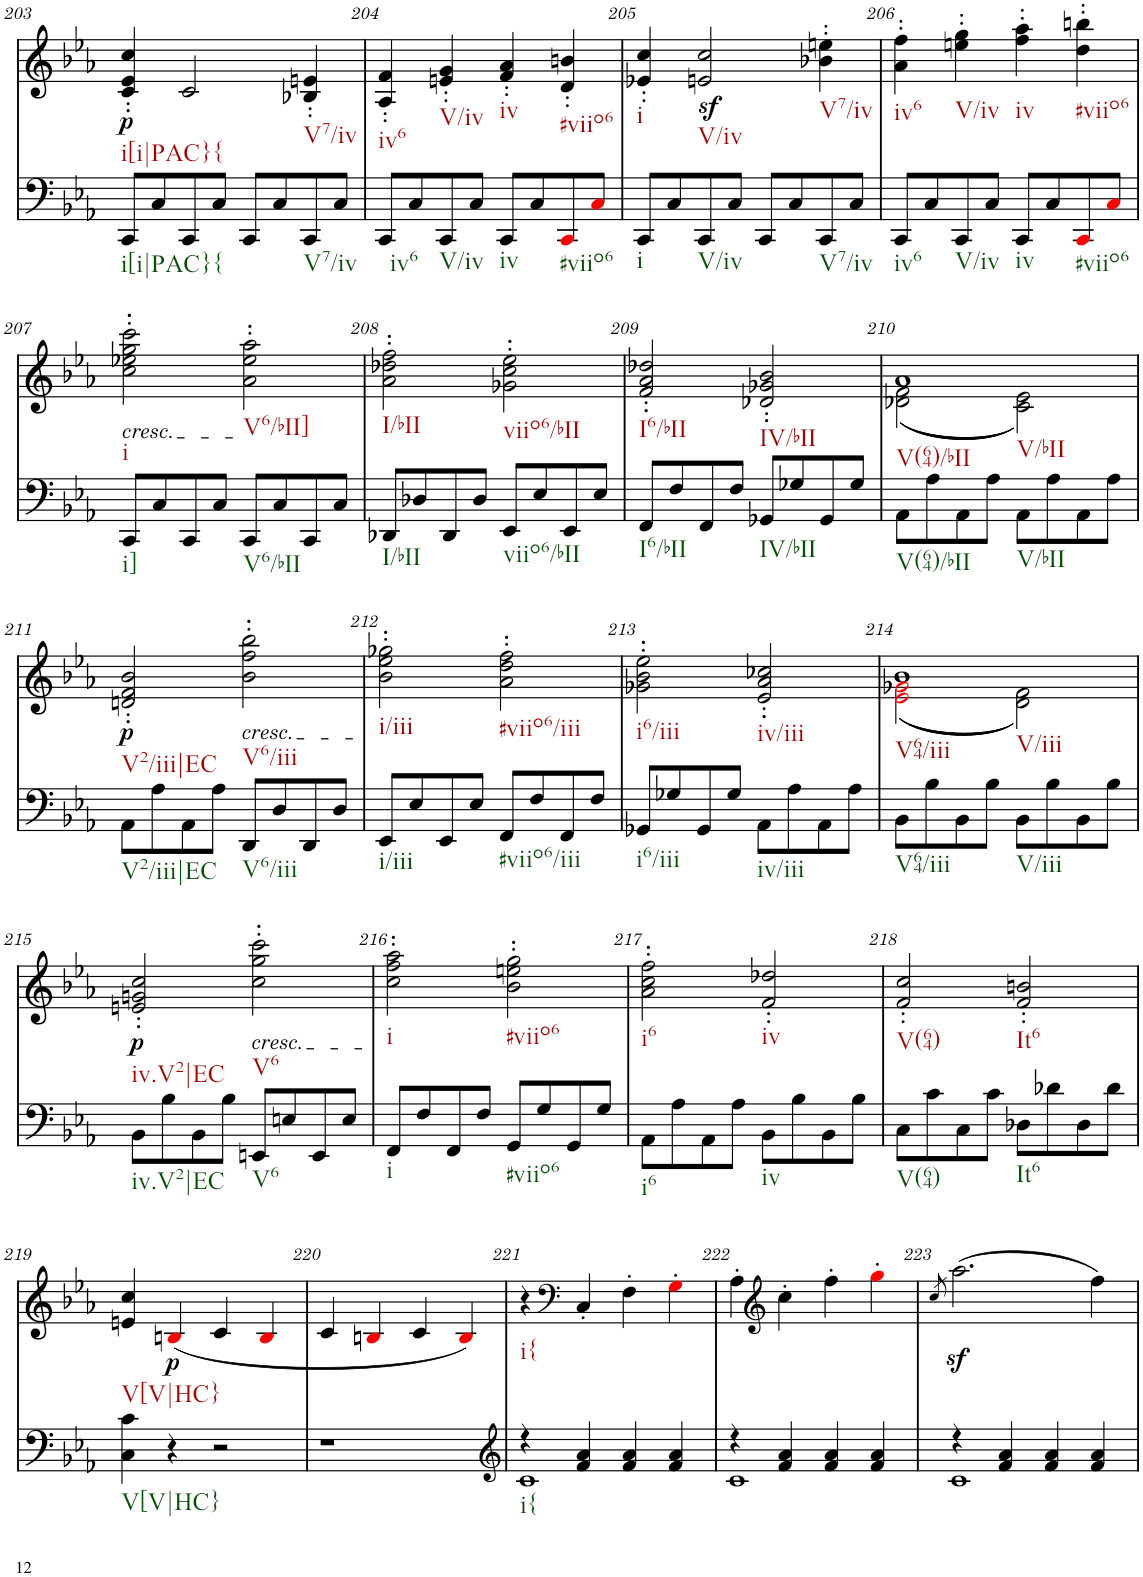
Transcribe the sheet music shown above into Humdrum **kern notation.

**kern	**kern	**text	**dynam
*part2	*part1	*part1	*part1
*staff2	*staff1	*staff1	*staff1
*I"piano	*I"piano	*	*
*I'Pno	*I'Pno	*	*
!!LO:PB:g=z
*clefF4	*clefG2	*	*
*k[b-e-a-]	*k[b-e-a-]	*	*
*M2/2	*M2/2	*	*
*met(c|)	*met(c|)	*	*
=203	=203	=203	=203
!	!	!LO:LY:b	!LO:DY:b
8CC/L	4c/' 4e-/' 4cc/'	p	p
8C/	.	.	.
8CC/	2c/	.	.
8C/J	.	.	.
8CC/L	.	.	.
8C/	.	.	.
8CC/	4B-X/' 4en/'	.	.
8C/J	.	.	.
=204	=204	=204	=204
8CC/L	4A-/' 4f/'	.	.
8C/	.	.	.
8CC/	4en/' 4g/'	.	.
8C/J	.	.	.
8CC/L	4f/' 4a-/'	.	.
8C/	.	.	.
8CCi/	4d/' 4bn/'	.	.
8Ci/J	.	.	.
=205	=205	=205	=205
8CC/L	4e-X/' 4cc/'	.	.
8C/	.	.	.
8CC/	2en/z< 2cc/z<	.	.
8C/J	.	.	.
8CC/L	.	.	.
8C/	.	.	.
8CC/	4b-X\' 4een\'	.	.
8C/J	.	.	.
=206	=206	=206	=206
8CC/L	4a-\' 4ff\'	.	.
8C/	.	.	.
8CC/	4een\' 4gg\'	.	.
8C/J	.	.	.
8CC/L	4ff\' 4aa-\'	.	.
8C/	.	.	.
8CCi/	4dd\' 4bbn\'	.	.
8Ci/J	.	.	.
!!LO:LB:g=z
=207	=207	=207	=207
!	!LO:TX:b:i:t=cresc.	!	!
8CC/L	2cc\' 2ee-X\' 2gg\' 2ccc\'	.	.
8C/	.	.	.
8CC/	.	.	.
8C/J	.	.	.
8CC/L	2a-\' 2ee-\' 2aa-\'	.	.
8C/	.	.	.
8CC/	.	.	.
8C/J	.	.	.
=208	=208	=208	=208
8DD-X/L	2a-\' 2dd-X\' 2ff\'	.	.
8D-X/	.	.	.
8DD-/	.	.	.
8D-/J	.	.	.
8EE-/L	2g-X\' 2cc\' 2ee-\'	.	.
8E-/	.	.	.
8EE-/	.	.	.
8E-/J	.	.	.
=209	=209	=209	=209
8FF/L	2f/' 2a-/' 2dd-X/'	.	.
8F/	.	.	.
8FF/	.	.	.
8F/J	.	.	.
8GG-X/L	2d-X/' 2g-X/' 2b-/'	.	.
8G-X/	.	.	.
8GG-/	.	.	.
8G-/J	.	.	.
=210	=210	=210	=210
*	*^	*	*
8AA-\L	1a-	(<(2d-X\ 2f\	.	.
8A-\	.	.	.	.
8AA-\	.	.	.	.
8A-\J	.	.	.	.
8AA-\L	.	2c\ 2e-\))	.	.
8A-\	.	.	.	.
8AA-\	.	.	.	.
8A-\J	.	.	.	.
*	*v	*v	*	*
!!LO:LB:g=z
=211	=211	=211	=211
!	!	!LO:LY:b	!LO:DY:b
8AA-\L	2dn/' 2f/' 2b-/'	p	p
8A-\	.	.	.
8AA-\	.	.	.
8A-\J	.	.	.
!	!LO:TX:b:i:t=cresc.	!	!
!	!	!LO:LY:b	!
8DD/L	2b-\' 2ff\' 2bb-\'	<	.
8D/	.	.	.
8DD/	.	.	.
8D/J	.	.	.
=212	=212	=212	=212
8EE-/L	2b-\' 2ee-\' 2gg-X\'	.	.
8E-/	.	.	.
8EE-/	.	.	.
8E-/J	.	.	.
8FF/L	2a-\' 2dd\' 2ff\'	.	.
8F/	.	.	.
8FF/	.	.	.
8F/J	.	.	.
=213	=213	=213	=213
8GG-X/L	2g-X\' 2b-\' 2ee-\'	.	.
8G-X/	.	.	.
8GG-/	.	.	.
8G-/J	.	.	.
8AA-\L	2e-/' 2a-/' 2cc-X/'	.	.
8A-\	.	.	.
8AA-\	.	.	.
8A-\J	.	.	.
=214	=214	=214	=214
*	*^	*	*
8BB-\L	1b-	((2e-i\ 2g-Xi\	.	.
8B-\	.	.	.	.
8BB-\	.	.	.	.
8B-\J	.	.	.	.
8BB-\L	.	2d\ 2f\))	.	.
8B-\	.	.	.	.
8BB-\	.	.	.	.
8B-\J	.	.	.	.
*	*v	*v	*	*
!!LO:LB:g=z
=215	=215	=215	=215
!	!	!LO:LY:b	!LO:DY:b
8BB-\L	2en/' 2gn/' 2cc/'	p	p
8B-\	.	.	.
8BB-\	.	.	.
8B-\J	.	.	.
!	!LO:TX:b:i:t=cresc.	!	!
8EEn/L	2cc\' 2gg\' 2ccc\'	.	.
8En/	.	.	.
8EE/	.	.	.
8E/J	.	.	.
=216	=216	=216	=216
8FF/L	2cc\' 2ff\' 2aa-\'	.	.
8F/	.	.	.
8FF/	.	.	.
8F/J	.	.	.
8GG/L	2b-\' 2een\' 2gg\'	.	.
8G/	.	.	.
8GG/	.	.	.
8G/J	.	.	.
=217	=217	=217	=217
8AA-\L	2a-\' 2cc\' 2ff\'	.	.
8A-\	.	.	.
8AA-\	.	.	.
8A-\J	.	.	.
8BB-\L	2f/' 2dd-X/'	.	.
8B-\	.	.	.
8BB-\	.	.	.
8B-\J	.	.	.
=218	=218	=218	=218
8C\L	2f/' 2cc/'	.	.
8c\	.	.	.
8C\	.	.	.
8c\J	.	.	.
8D-X\L	2f/' 2bn/'	.	.
8d-X\	.	.	.
8D-\	.	.	.
8d-\J	.	.	.
!!LO:LB:g=z
=219	=219	=219	=219
4C\ 4c\	4en/ 4cc/	.	.
!	!	!LO:LY:b	!LO:DY:b
4r	(4Bni/	p	p
2r	4c/	.	.
.	4Bi/	.	.
=220	=220	=220	=220
1r	4c/	.	.
.	4Bni/	.	.
.	4c/	.	.
.	4Bi/)	.	.
=221	=221	=221	=221
*clefG2	*	*	*
*^	*	*	*
4r	1c	4r	.	.
*	*	*clefF4	*	*
4f/ 4a-/	.	4C'/	.	.
4f/ 4a-/	.	4F'\	.	.
4f/ 4a-/	.	4G'i\	.	.
=222	=222	=222	=222	=222
4r	1c	4A-'\	.	.
*	*	*clefG2	*	*
4f/ 4a-/	.	4cc'\	.	.
4f/ 4a-/	.	4ff'\	.	.
4f/ 4a-/	.	4gg'i\	.	.
=223	=223	=223	=223	=223
.	.	8qcc/	.	.
4r	1c	(2.aa-z<\	.	.
4f/ 4a-/	.	.	.	.
4f/ 4a-/	.	.	.	.
4f/ 4a-/	.	4ff\)	.	.
*v	*v	*	*	*
=	=	=	=
*-	*-	*-	*-
